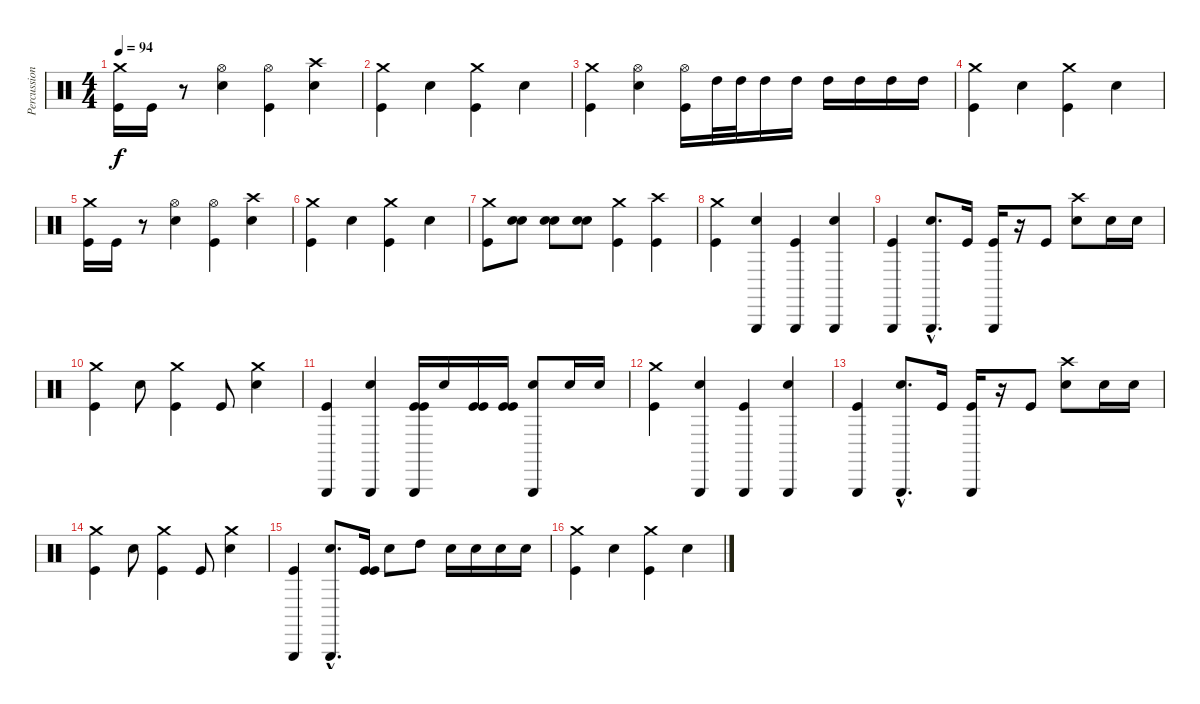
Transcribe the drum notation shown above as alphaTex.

\track ("Percussion" "Percussion") {instrument percussion}
\staff {score}
\articulation defaults
\ts (4 4)
\tempo 94
\clef neutral
\ks c
("Crash medium (hit)" "Kick (hit)").16{dy f} "Kick (hit)".16 r.8 ("Hi-Hat (open)" "Snare (hit) 2").4 ("Hi-Hat (open)" "Kick (hit)").4 ("Crash high (hit)" "Snare (hit) 2").4 |
("Crash medium (hit)" "Kick (hit)").4 "Snare (hit) 2".4 ("Crash medium (hit)" "Kick (hit)").4 "Snare (hit) 2".4 |
("Crash medium (hit)" "Kick (hit)").4 ("Hi-Hat (open)" "Snare (hit) 2").4 ("Hi-Hat (open)" "Kick (hit)").16 "High Tom (hit)".32 "High Tom (hit)".32 "High Tom (hit)".16 "High Tom (hit)".16 "High Tom (hit)".16 "High Tom (hit)".16 "High Tom (hit)".16 "High Tom (hit)".16 |
("Crash medium (hit)" "Kick (hit)").4 "Snare (hit) 2".4 ("Crash medium (hit)" "Kick (hit)").4 "Snare (hit) 2".4 |
("Crash medium (hit)" "Kick (hit)").16 "Kick (hit)".16 r.8 ("Hi-Hat (open)" "Snare (hit) 2").4 ("Hi-Hat (open)" "Kick (hit)").4 ("Crash high (hit)" "Snare (hit) 2").4 |
("Crash medium (hit)" "Kick (hit)").4 "Snare (hit) 2".4 ("Crash medium (hit)" "Kick (hit)").4 "Snare (hit) 2".4 |
("Crash medium (hit)" "Kick (hit)").8 ("Snare (hit) 2" "Snare (hit) 2").8 ("Snare (hit) 2" "Snare (hit) 2").8 ("Snare (hit) 2" "Snare (hit) 2").8 ("Crash medium (hit)" "Kick (hit)").4 ("Crash high (hit)" "Kick (hit)").4 |
("Crash medium (hit)" "Kick (hit)").4 ("Triangle (hit)" "Snare (hit) 2").4 ("Triangle (hit)" "Kick (hit)").4 ("Triangle (hit)" "Snare (hit) 2").4 |
("Triangle (hit)" "Kick (hit)").4 ("Triangle (hit)"{hac} "Snare (hit) 2"{hac}).8{d} "Kick (hit)".16 ("Triangle (hit)" "Kick (hit)").16 r.16 "Kick (hit)".8 ("Crash high (hit)" "Snare (hit) 2").8 "Snare (hit) 2".16 "Snare (hit) 2".16 |
("Crash medium (hit)" "Kick (hit)").4 "Snare (hit) 2".8 ("Crash medium (hit)" "Kick (hit)").4 "Kick (hit)".8 ("Crash medium (hit)" "Snare (hit) 2").4 |
("Triangle (hit)" "Kick (hit)").4 ("Triangle (hit)" "Snare (hit) 2").4 ("Triangle (hit)" "Kick (hit)" "Kick (hit)").16 "Snare (hit) 2".16 ("Kick (hit)" "Kick (hit)").16 ("Kick (hit)" "Kick (hit)").16 ("Triangle (hit)" "Snare (hit) 2").8 "Snare (hit) 2".16 "Snare (hit) 2".16 |
("Crash medium (hit)" "Kick (hit)").4 ("Triangle (hit)" "Snare (hit) 2").4 ("Triangle (hit)" "Kick (hit)").4 ("Triangle (hit)" "Snare (hit) 2").4 |
("Triangle (hit)" "Kick (hit)").4 ("Triangle (hit)"{hac} "Snare (hit) 2"{hac}).8{d} "Kick (hit)".16 ("Triangle (hit)" "Kick (hit)").16 r.16 "Kick (hit)".8 ("Crash high (hit)" "Snare (hit) 2").8 "Snare (hit) 2".16 "Snare (hit) 2".16 |
("Crash medium (hit)" "Kick (hit)").4 "Snare (hit) 2".8 ("Crash medium (hit)" "Kick (hit)").4 "Kick (hit)".8 ("Crash medium (hit)" "Snare (hit) 2").4 |
("Triangle (hit)" "Kick (hit)").4 ("Triangle (hit)"{hac} "Snare (hit) 2"{hac}).8{d} ("Kick (hit)" "Kick (hit)").16 "Snare (hit) 2".8 "High Tom (hit)".8 "Snare (hit) 2".16 "Snare (hit) 2".16 "Snare (hit) 2".16 "Snare (hit) 2".16 |
("Crash medium (hit)" "Kick (hit)").4 "Snare (hit) 2".4 ("Crash medium (hit)" "Kick (hit)").4 "Snare (hit) 2".4
